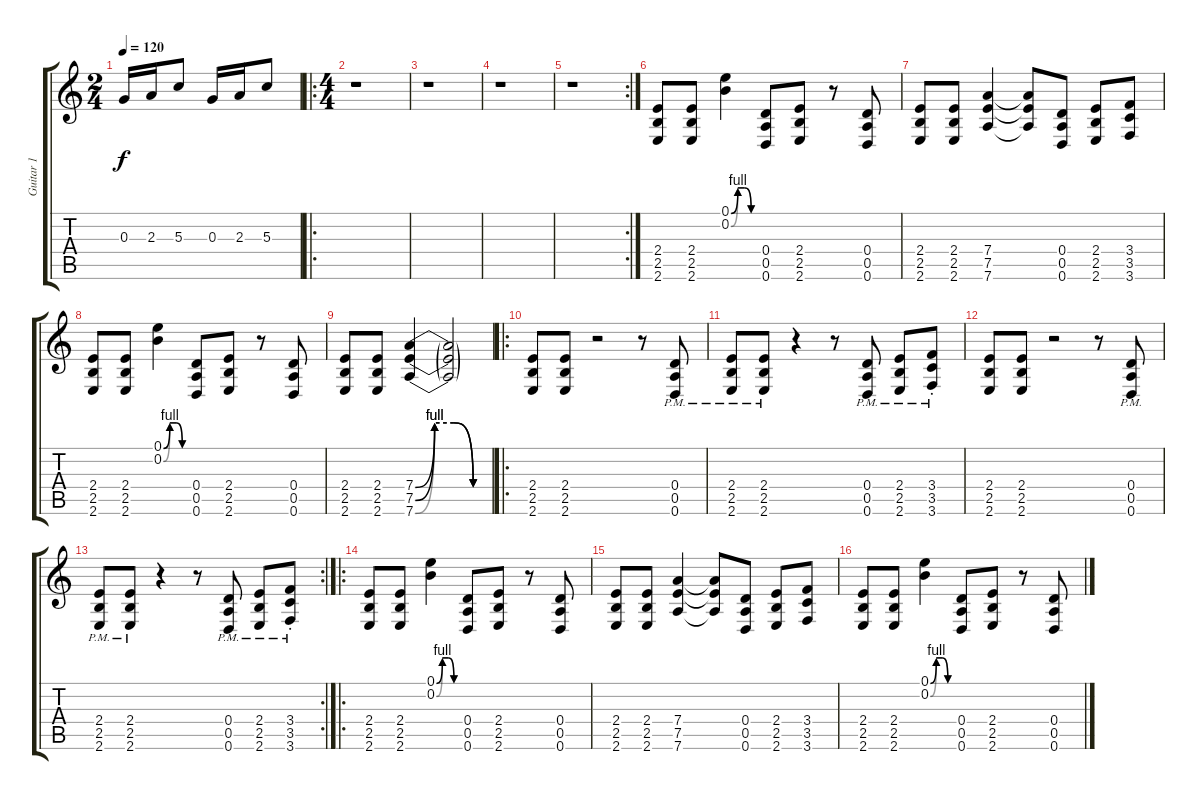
\track ("Guitar 1" "Guitar 1") {instrument overdrivenguitar}
\staff {score tabs}
\tuning (E4 B3 G3 D3 A2 D2) {hide}
\ts (2 4)
\tempo 120
\clef g2
\ks c
0.3.16{dy f} 2.3.16 5.3.8 0.3.16 2.3.16 5.3.8 |
\ro
\ts (4 4)
r.1 |
r.1 |
r.1 |
\rc 2
r.1 |
(2.4 2.5 2.6).8 (2.4 2.5 2.6).8 (0.1{be (custom 0 0 15 4 30 4 45 0 60 0)} 0.2{be (custom 0 0 15 4 30 4 45 0 60 0)}).4 (0.4 0.5 0.6).8 (2.4 2.5 2.6).8 r.8 (0.4 0.5 0.6).8 |
(2.4 2.5 2.6).8 (2.4 2.5 2.6).8 (7.4 7.5 7.6).4 (7.4{t} 7.5{t} 7.6{t}).8 (0.4 0.5 0.6).8 (2.4 2.5 2.6).8 (3.4 3.5 3.6).8 |
(2.4 2.5 2.6).8 (2.4 2.5 2.6).8 (0.1{be (custom 0 0 15 4 30 4 45 0 60 0)} 0.2{be (custom 0 0 15 4 30 4 45 0 60 0)}).4 (0.4 0.5 0.6).8 (2.4 2.5 2.6).8 r.8 (0.4 0.5 0.6).8 |
(2.4 2.5 2.6).8 (2.4 2.5 2.6).8 (7.4{be (custom 0 0 15 4 30 4 45 0 60 0)} 7.5{be (custom 0 0 15 4 30 4 45 0 60 0)} 7.6{be (custom 0 0 15 4 30 4 45 0 60 0)}).4 (7.4{t} 7.5{t} 7.6{t}).2 |
\ro
(2.4 2.5 2.6).8 (2.4 2.5 2.6).8 r.2 r.8 (0.4{pm} 0.5{pm} 0.6{pm}).8 |
(2.4{pm} 2.5{pm} 2.6{pm}).8 (2.4{pm} 2.5{pm} 2.6{pm}).8 r.4 r.8 (0.4{pm} 0.5{pm} 0.6).8 (2.4{pm} 2.5{pm} 2.6{pm}).8 (3.4{pm} 3.5{st} 3.6{pm}).8 |
(2.4 2.5 2.6).8 (2.4 2.5 2.6).8 r.2 r.8 (0.4{pm} 0.5{pm} 0.6{pm}).8 |
\rc 2
(2.4{pm} 2.5{pm} 2.6{pm}).8 (2.4{pm} 2.5{pm} 2.6{pm}).8 r.4 r.8 (0.4{pm} 0.5{pm} 0.6).8 (2.4{pm} 2.5{pm} 2.6{pm}).8 (3.4{pm} 3.5{st} 3.6{pm}).8 |
\ro
(2.4 2.5 2.6).8 (2.4 2.5 2.6).8 (0.1{be (custom 0 0 15 4 30 4 45 0 60 0)} 0.2{be (custom 0 0 15 4 30 4 45 0 60 0)}).4 (0.4 0.5 0.6).8 (2.4 2.5 2.6).8 r.8 (0.4 0.5 0.6).8 |
(2.4 2.5 2.6).8 (2.4 2.5 2.6).8 (7.4 7.5 7.6).4 (7.4{t} 7.5{t} 7.6{t}).8 (0.4 0.5 0.6).8 (2.4 2.5 2.6).8 (3.4 3.5 3.6).8 |
(2.4 2.5 2.6).8 (2.4 2.5 2.6).8 (0.1{be (custom 0 0 15 4 30 4 45 0 60 0)} 0.2{be (custom 0 0 15 4 30 4 45 0 60 0)}).4 (0.4 0.5 0.6).8 (2.4 2.5 2.6).8 r.8 (0.4 0.5 0.6).8
